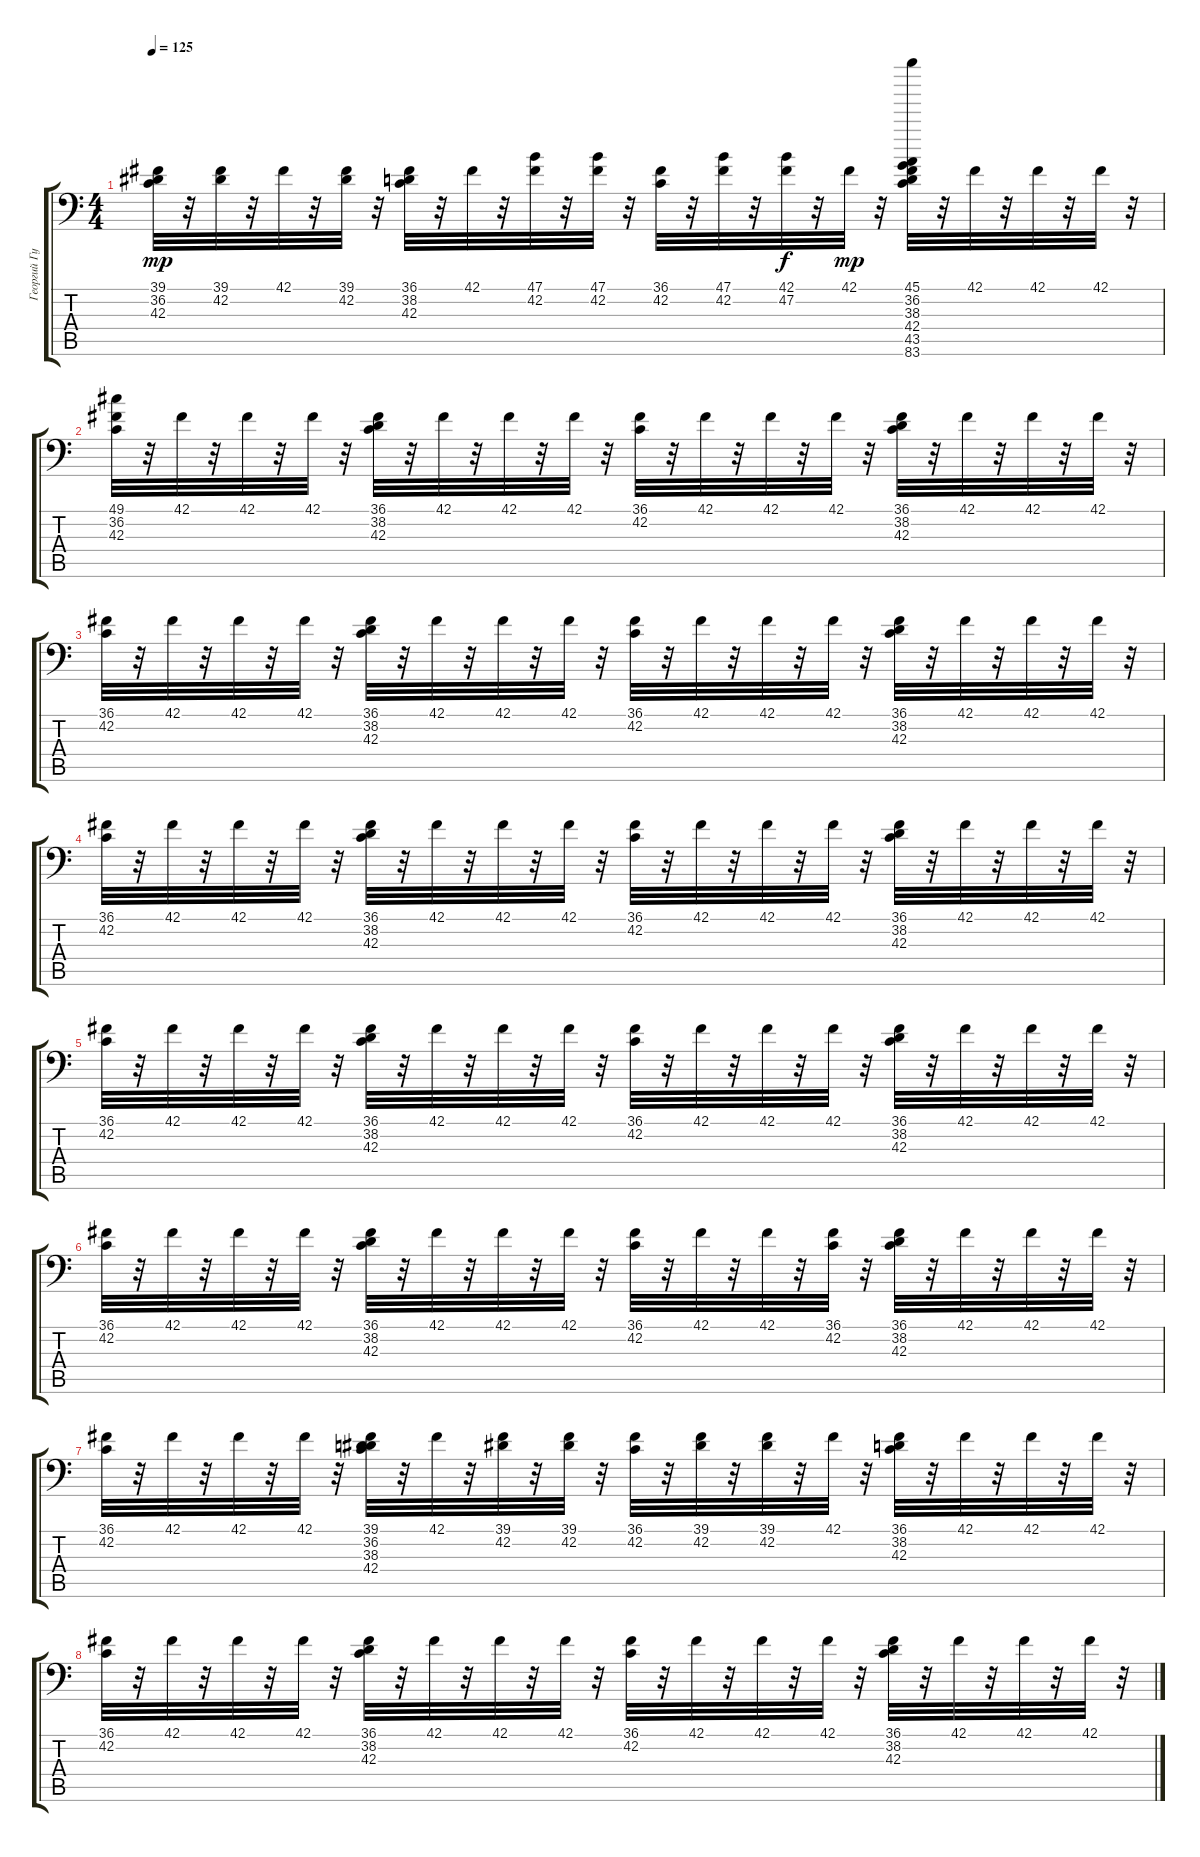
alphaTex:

\track ("Георгий Гурьянов" "Георгий Гу") {instrument acousticgrandpiano}
\staff {score tabs}
\tuning (C-1 C-1 C-1 C-1 C-1 C-1) {hide}
\ts (4 4)
\tempo 125
\clef f4
\ks c
(39.1 36.2 42.3).32{dy mp} r.32 (39.1 42.2).32 r.32 42.1.32 r.32 (39.1 42.2).32 r.32 (36.1 38.2 42.3).32 r.32 42.1.32 r.32 (47.1 42.2).32 r.32 (47.1 42.2).32 r.32 (36.1 42.2).32 r.32 (47.1 42.2).32 r.32 (42.1 47.2).32{dy f} r.32 42.1.32{dy mp} r.32 (45.1 36.2 38.3 42.4 43.5 83.6).32 r.32 42.1.32 r.32 42.1.32 r.32 42.1.32 r.32 |
(49.1 36.2 42.3).32 r.32 42.1.32 r.32 42.1.32 r.32 42.1.32 r.32 (36.1 38.2 42.3).32 r.32 42.1.32 r.32 42.1.32 r.32 42.1.32 r.32 (36.1 42.2).32 r.32 42.1.32 r.32 42.1.32 r.32 42.1.32 r.32 (36.1 38.2 42.3).32 r.32 42.1.32 r.32 42.1.32 r.32 42.1.32 r.32 |
(36.1 42.2).32 r.32 42.1.32 r.32 42.1.32 r.32 42.1.32 r.32 (36.1 38.2 42.3).32 r.32 42.1.32 r.32 42.1.32 r.32 42.1.32 r.32 (36.1 42.2).32 r.32 42.1.32 r.32 42.1.32 r.32 42.1.32 r.32 (36.1 38.2 42.3).32 r.32 42.1.32 r.32 42.1.32 r.32 42.1.32 r.32 |
(36.1 42.2).32 r.32 42.1.32 r.32 42.1.32 r.32 42.1.32 r.32 (36.1 38.2 42.3).32 r.32 42.1.32 r.32 42.1.32 r.32 42.1.32 r.32 (36.1 42.2).32 r.32 42.1.32 r.32 42.1.32 r.32 42.1.32 r.32 (36.1 38.2 42.3).32 r.32 42.1.32 r.32 42.1.32 r.32 42.1.32 r.32 |
(36.1 42.2).32 r.32 42.1.32 r.32 42.1.32 r.32 42.1.32 r.32 (36.1 38.2 42.3).32 r.32 42.1.32 r.32 42.1.32 r.32 42.1.32 r.32 (36.1 42.2).32 r.32 42.1.32 r.32 42.1.32 r.32 42.1.32 r.32 (36.1 38.2 42.3).32 r.32 42.1.32 r.32 42.1.32 r.32 42.1.32 r.32 |
(36.1 42.2).32 r.32 42.1.32 r.32 42.1.32 r.32 42.1.32 r.32 (36.1 38.2 42.3).32 r.32 42.1.32 r.32 42.1.32 r.32 42.1.32 r.32 (36.1 42.2).32 r.32 42.1.32 r.32 42.1.32 r.32 (36.1 42.2).32 r.32 (36.1 38.2 42.3).32 r.32 42.1.32 r.32 42.1.32 r.32 42.1.32 r.32 |
(36.1 42.2).32 r.32 42.1.32 r.32 42.1.32 r.32 42.1.32 r.32 (39.1 36.2 38.3 42.4).32 r.32 42.1.32 r.32 (39.1 42.2).32 r.32 (39.1 42.2).32 r.32 (36.1 42.2).32 r.32 (39.1 42.2).32 r.32 (39.1 42.2).32 r.32 42.1.32 r.32 (36.1 38.2 42.3).32 r.32 42.1.32 r.32 42.1.32 r.32 42.1.32 r.32 |
(36.1 42.2).32 r.32 42.1.32 r.32 42.1.32 r.32 42.1.32 r.32 (36.1 38.2 42.3).32 r.32 42.1.32 r.32 42.1.32 r.32 42.1.32 r.32 (36.1 42.2).32 r.32 42.1.32 r.32 42.1.32 r.32 42.1.32 r.32 (36.1 38.2 42.3).32 r.32 42.1.32 r.32 42.1.32 r.32 42.1.32 r.32
